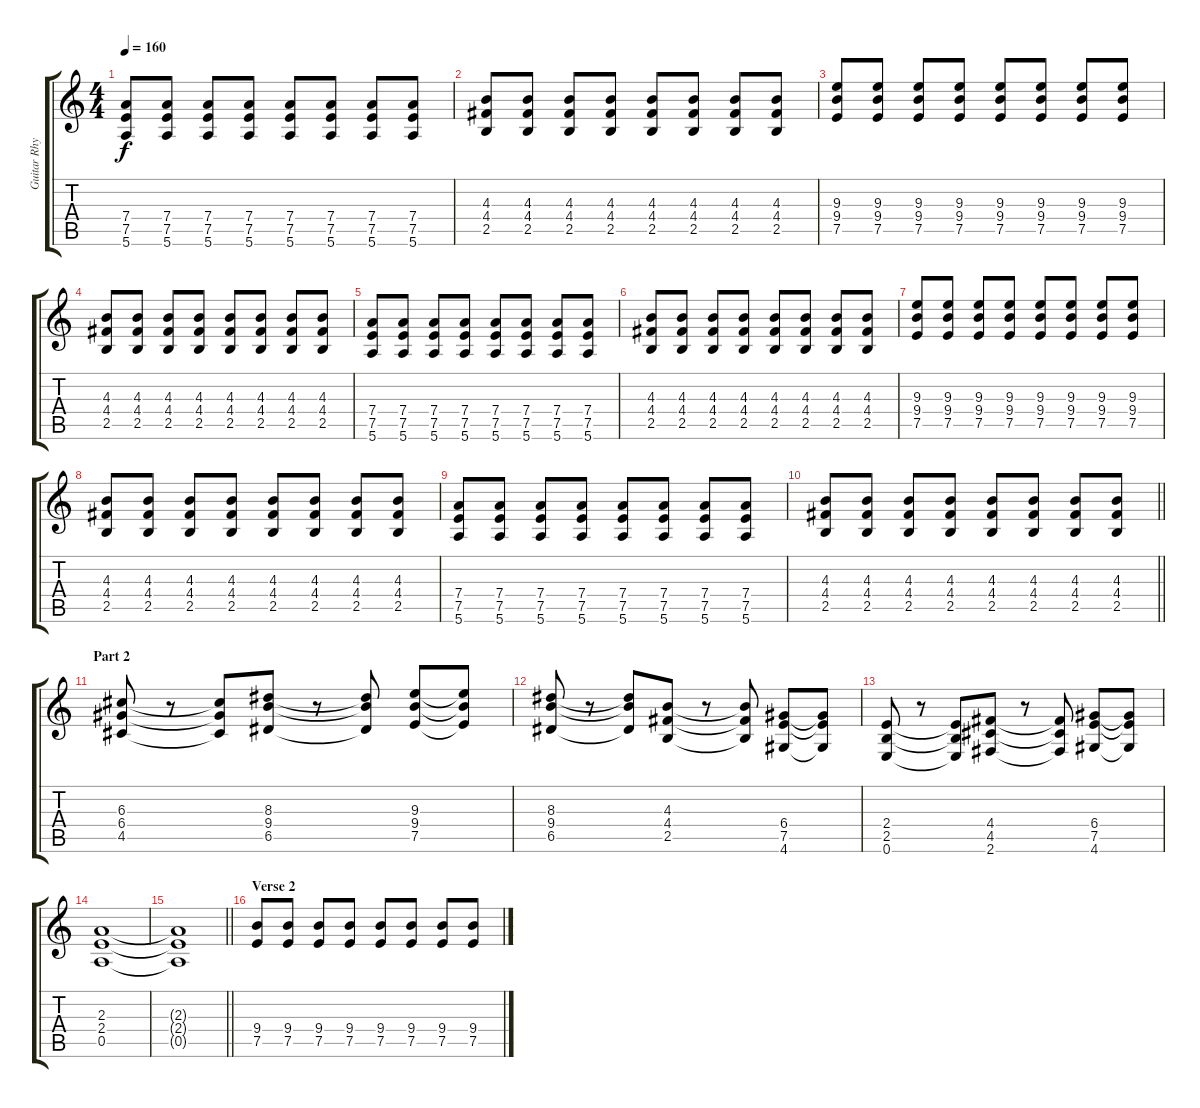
\track ("Guitar Rhythm" "Guitar Rhy") {instrument distortionguitar}
\staff {score tabs}
\tuning (E4 B3 G3 D3 A2 E2) {hide}
\ts (4 4)
\tempo 160
\clef g2
\ks c
(7.4 7.5 5.6).8{dy f} (7.4 7.5 5.6).8 (7.4 7.5 5.6).8 (7.4 7.5 5.6).8 (7.4 7.5 5.6).8 (7.4 7.5 5.6).8 (7.4 7.5 5.6).8 (7.4 7.5 5.6).8 |
(4.3 4.4 2.5).8 (4.3 4.4 2.5).8 (4.3 4.4 2.5).8 (4.3 4.4 2.5).8 (4.3 4.4 2.5).8 (4.3 4.4 2.5).8 (4.3 4.4 2.5).8 (4.3 4.4 2.5).8 |
(9.3 9.4 7.5).8 (9.3 9.4 7.5).8 (9.3 9.4 7.5).8 (9.3 9.4 7.5).8 (9.3 9.4 7.5).8 (9.3 9.4 7.5).8 (9.3 9.4 7.5).8 (9.3 9.4 7.5).8 |
(4.3 4.4 2.5).8 (4.3 4.4 2.5).8 (4.3 4.4 2.5).8 (4.3 4.4 2.5).8 (4.3 4.4 2.5).8 (4.3 4.4 2.5).8 (4.3 4.4 2.5).8 (4.3 4.4 2.5).8 |
(7.4 7.5 5.6).8 (7.4 7.5 5.6).8 (7.4 7.5 5.6).8 (7.4 7.5 5.6).8 (7.4 7.5 5.6).8 (7.4 7.5 5.6).8 (7.4 7.5 5.6).8 (7.4 7.5 5.6).8 |
(4.3 4.4 2.5).8 (4.3 4.4 2.5).8 (4.3 4.4 2.5).8 (4.3 4.4 2.5).8 (4.3 4.4 2.5).8 (4.3 4.4 2.5).8 (4.3 4.4 2.5).8 (4.3 4.4 2.5).8 |
(9.3 9.4 7.5).8 (9.3 9.4 7.5).8 (9.3 9.4 7.5).8 (9.3 9.4 7.5).8 (9.3 9.4 7.5).8 (9.3 9.4 7.5).8 (9.3 9.4 7.5).8 (9.3 9.4 7.5).8 |
(4.3 4.4 2.5).8 (4.3 4.4 2.5).8 (4.3 4.4 2.5).8 (4.3 4.4 2.5).8 (4.3 4.4 2.5).8 (4.3 4.4 2.5).8 (4.3 4.4 2.5).8 (4.3 4.4 2.5).8 |
(7.4 7.5 5.6).8 (7.4 7.5 5.6).8 (7.4 7.5 5.6).8 (7.4 7.5 5.6).8 (7.4 7.5 5.6).8 (7.4 7.5 5.6).8 (7.4 7.5 5.6).8 (7.4 7.5 5.6).8 |
\barLineRight lightlight
(4.3 4.4 2.5).8 (4.3 4.4 2.5).8 (4.3 4.4 2.5).8 (4.3 4.4 2.5).8 (4.3 4.4 2.5).8 (4.3 4.4 2.5).8 (4.3 4.4 2.5).8 (4.3 4.4 2.5).8 |
\section ("" "Part 2")
(6.3 6.4 4.5).8 r.8 (6.3{t} 6.4{t} 4.5{t}).8 (8.3 9.4 6.5).8 r.8 (8.3{t} 9.4{t} 6.5{t}).8 (9.3 9.4 7.5).8 (9.3{t} 9.4{t} 7.5{t}).8 |
(8.3 9.4 6.5).8 r.8 (8.3{t} 9.4{t} 6.5{t}).8 (4.3 4.4 2.5).8 r.8 (4.3{t} 4.4{t} 2.5{t}).8 (6.4 7.5 4.6).8 (6.4{t} 7.5{t} 4.6{t}).8 |
(2.4 2.5 0.6).8 r.8 (2.4{t} 2.5{t} 0.6{t}).8 (4.4 4.5 2.6).8 r.8 (4.4{t} 4.5{t} 2.6{t}).8 (6.4 7.5 4.6).8 (6.4{t} 7.5{t} 4.6{t}).8 |
(2.3 2.4 0.5).1 |
\barLineRight lightlight
(2.3{t} 2.4{t} 0.5{t}).1 |
\section ("" "Verse 2")
(9.4 7.5).8 (9.4 7.5).8 (9.4 7.5).8 (9.4 7.5).8 (9.4 7.5).8 (9.4 7.5).8 (9.4 7.5).8 (9.4 7.5).8
